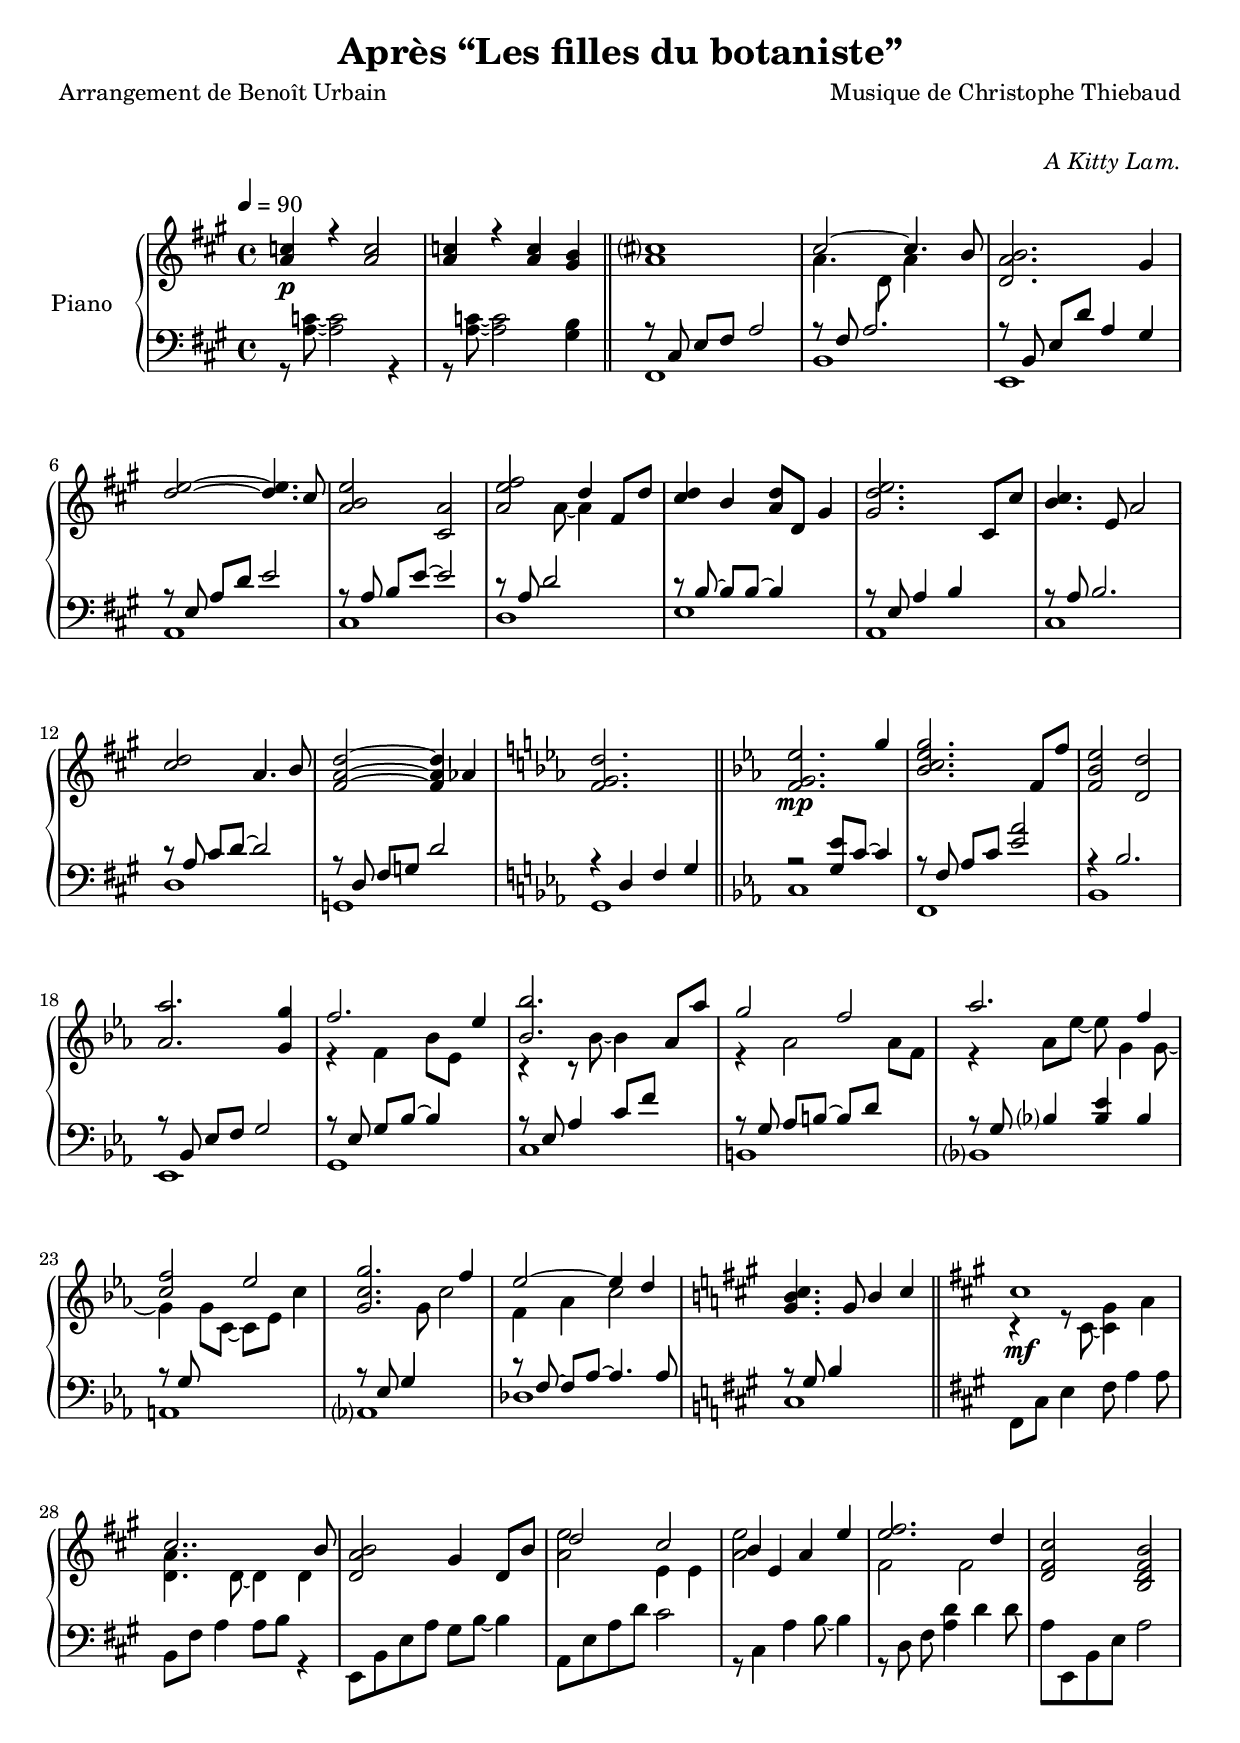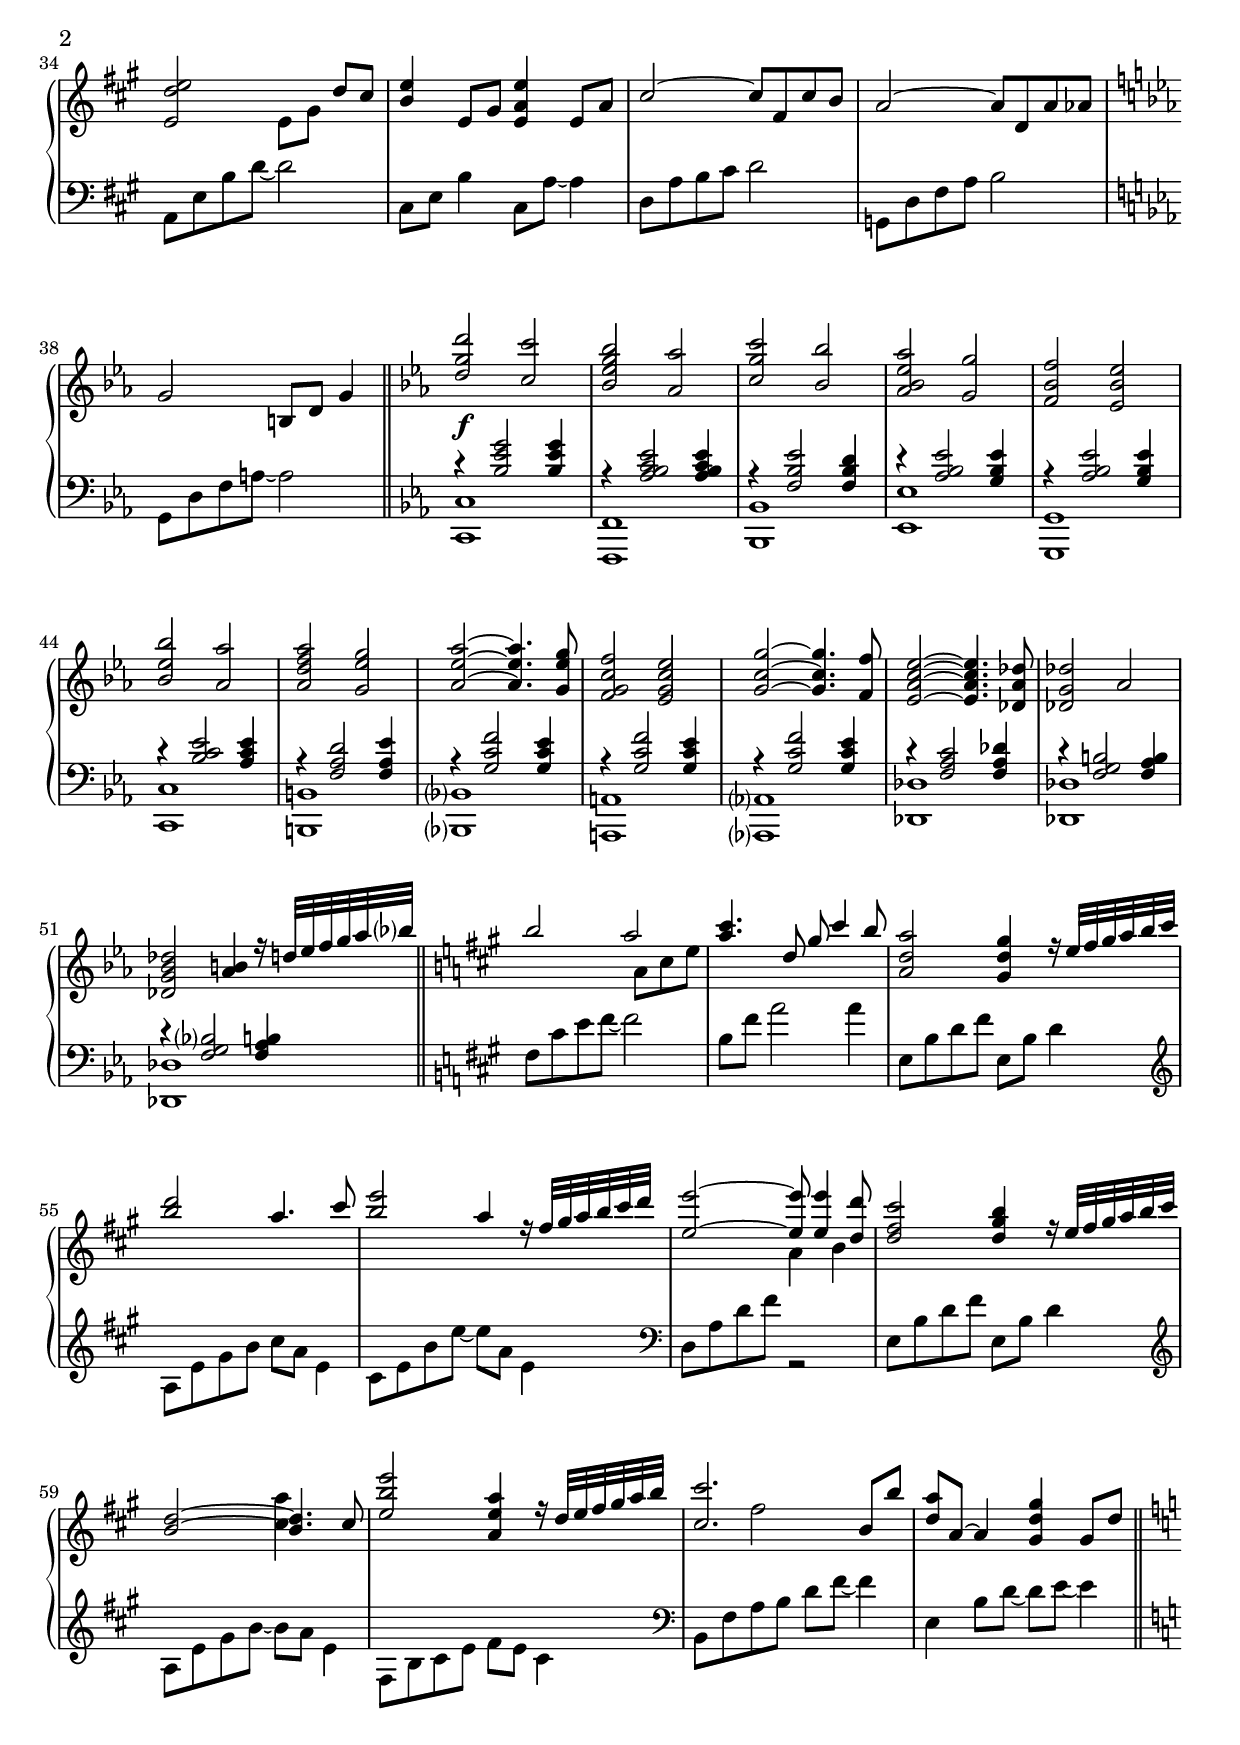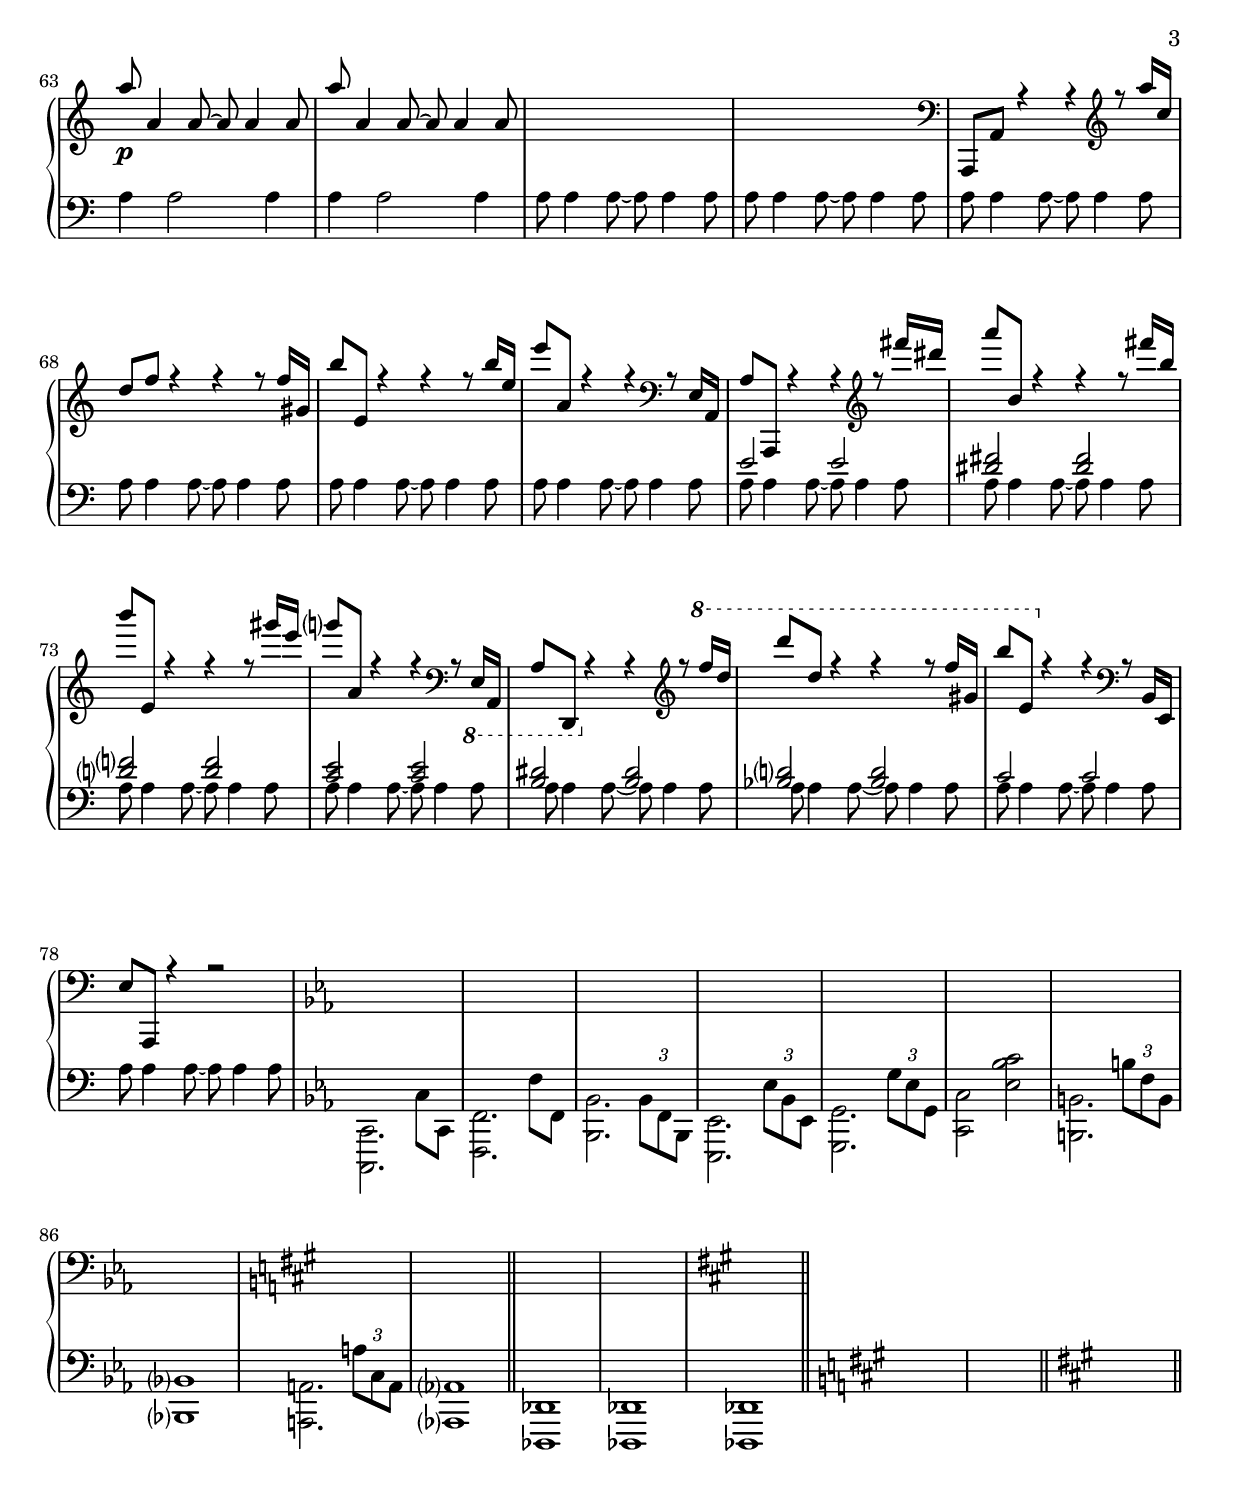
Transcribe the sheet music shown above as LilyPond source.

\version "2.22"

%{
\paper {
  page-count = #2
}
%}

% #(set-global-staff-size 16)

\header {
  title = #"Après “Les filles du botaniste”"
  composer = #"Musique de Christophe Thiebaud"
  poet = #"Arrangement de Benoît Urbain"
}

\markup {
  \vspace #1
}

% UPPER %%%%%%%%%%%%%%%%%%%%%%%%%%%%%%%%%%%%%%%%%%%%%%%%

reexpositionPartOneUpper = {
  \key a \major
  <<
    \new Voice \relative a' { 
      \voiceOne
      | s1
      \bar "||"
    }
    \new Voice \relative a { 
      \voiceTwo 
      | s1
    }
  >>
}

reexpositionPartTwoUpper = {
  \key c \minor
  <<
    \new Voice \relative ees' { 
      \voiceOne
      | s1
      | s1
      | s1
      | s1
      | s1
      | s1
      | s1
      | s1
      \key a \major
      | s1
      | s1
      \bar "||"
    }
    \new Voice \relative ees' { 
      \voiceTwo 
      | s1
      | s1
      | s1
      | s1
      | s1
      | s1
      | s1
      | s1
      | s1
      | s1
      | s1
      | s1
    }
  >>
}

developmentUpper = {
  % \key a \minor
  <<  %{%}
    \new Voice \relative a'' { 
      \voiceOne
      | a8\p a,4 a8~ a a4 a8 
      | a'8  a,4 a8~ a a4 a8 
      \repeat unfold #2 s1 
    
        \clef bass
      | a,,,8 a'            r4 r \clef treble r8             a'''16      c,
      | d8   f              r4 r              r8             f16         gis,
      | b'8  e,,            r4 r              r8             b''16       e,
      | e'8  a,,            r4 r \clef bass   r8             e,16        a,
      | a'8  a,,            r4 r \clef treble r8             fis'''''16  dis
      | a'8  b,,            r4 r              r8             fis''16     b,
      | b'8  e,,,           r4 r              r8             gis''16     e
      | g8   a,,            r4 r \clef bass   r8 \ottava #-1 
                                                             e,,16       a,
      | a'8  d,, \ottava #0 
                            r4 r \clef treble r8 \ottava #1  
                                                             f'''''16     d
      | d'8  d,             r4 r              r8             f16          gis,
      | b'8  e,, \ottava #0 
                            r4 r \clef bass   r8             b,,16        e,
      | e'8  a,,            r4 r2
    
      % \bar "||"
    }  
    \new Voice \transpose g a \relative g { 
      \voiceTwo 
      \key g \minor
      \repeat unfold #14 {| s1} 
      %{
      | g8  g'  r4 r r8 g'16   bes, | c8  ees  r4 r r8 ees16 fis, 
      | a'8 d,, r4 r r8 a'16   d,   | d'8 g,,  r4 r r8 d''16 g,  
      | g'8 g,, r4 r r8 e''16  cis  | g'8 a,,  r4 r r8 e''16 a,    
      | a'8 d,, r4 r r8 fis'16 d    | f8  g,,  r4 r r8 d''16 g,   
      | g'8 c,, r4 r r8 ees'16 c    | c'8  c,  r4 r r8 ees16 fis,
      | a'8 d,, r4 r r8 a''16  d,   | d'8  g,, r4 r2
      %}

    }
  >>
}

expositionBisPartThreeUpper = {
  \key a \major
  <<
    \new Voice \relative a'' { 
      \voiceOne
      | b2 a
      | <a cis>4. d,8 gis cis4 b8
      | <a, d a'>2 <gis d' gis>4 r16 e'32 fis gis a b cis
      | <b d>2 a4. cis8
      | <b e>2 a4 r16 fis32 gis a b cis d
      | <e, e'>2~ <e e'>8 <e e'>4 <d d'>8
      | <d fis cis'>2 <d gis b>4 r16 e32 fis gis a b cis
      | <b, d>2~ <b d>4. cis8
      | <e b' e>2 <a, e' a>4 r16 d32 e fis gis a b 
      | <cis, cis'>2. b8 b'
      | <d, a'>8 a~ a4 <gis d' gis>4 gis8 d' 
      | \bar "||"
    }
    \new Voice \relative a' { 
      \voiceTwo 
      | s2 s8 a cis e
      | s1
      | s1
      | s1
      | s1
      | s2 a,4 b
      | s1
      | s2 <cis a'>4 s4
      | s1
      | s4 fis2 s4
      | s1
    }
  >>
}

expositionBisPartTwoUpper = {
  \key c \minor
  <<
    \new Voice \relative c'' { 
      \voiceOne
      | <d g d'>2\f       <c c'>
      | <bes ees g bes>   < aes aes'>
      | <c g' c>          < bes bes'>
      | <aes bes ees aes> <g g'>
      | <f bes f'>        <ees bes' ees>
      | <bes' ees bes'>   <aes aes'>
      | <aes d f aes>     <g ees' g>
      | <aes ees' aes>~   <aes ees' aes>4. <g ees' g>8
      | <f g c f>2        <ees g c ees>
      | <g c g'>~         <g c g'>4. <f f'>8
      | <ees aes c ees>2~ <ees aes c ees>4. <des aes' des>8
      | <des g des'>2     aes'
      | <des, g bes des>  <aes' b>4 r16 d32 ees f g aes bes
      |
      \bar "||"
    }
    \new Voice \relative c' { 
      \voiceTwo 
      | s1
      | s1
      | s1
      | s1
      | s1
      | s1
      | s1
      | s1
      | s1
      | s1
      | s1
      | s1
      | s1
    }
  >>
}

expositionBisPartOneUpper = {
  \key a \major
  <<
    \new Voice \relative a' { 
      \voiceOne
      | cis1\mf
      | cis2.. b8
      | <d, a' b>2 gis4 d8 b'
      | d2 cis 
      | b4 e, a e' 
      | <e fis>2. d4
      | <d, fis cis'>2 <b d fis b>
      | <e d' e>2 s4 d'8 cis
      | <b e>4 e,8 gis <e a e'>4 e8 a
      | cis2~ cis8 fis, cis' b 
      | a2~ a8 d, a' aes 
      \key c \minor
      | g2 b,8 d g4
      \bar "||"
    }
    \new Voice \relative a { 
      \voiceTwo 
      | r4 r8 cis~ <cis gis'>4 a'      
      | <d, a'>4. d8~ d4 d
      | s1
      | <a' e'>2 e4 e
      | <a e'>2 s2
      | fis  fis
      | s1
      | s2 e8 gis s4
      | s1
      | s1
      | s1
    }
  >>
}

expositionPartTwoUpper = {
  \key c \minor
  <<
    \new Voice \relative ees' { 
      \voiceOne
      | <f g ees'>2.\mp g'4
      | <bes, c ees g>2. f8 f'
      | <f, bes ees>2 <d d'>
      | <aes' aes'>2. <g g'>4
      | f'2. ees4
      | <bes bes'>2. aes8 aes'
      | g2 f 
      | aes2. f4 
      | <c f>2 ees
      | <c g g'>2. f4
      | ees2~ ees4 d 
      \key a \major
      | <gis, b cis>4. gis8 b4 cis
      \bar "||"
    }
    \new Voice \relative ees' { 
      \voiceTwo 
      | s1
      | s1
      | s1
      | s1
      | r4 f bes8 ees, s4
      | r4 r8 bes'~ bes4 s4
      | r4 aes2 aes8 f 
      | r4 aes8 ees'~ ees g,4 g8~
      | g4 g8 c,~ c ees c'4
      | s4. g8 c2
      | f,4 aes c2
    }
  >>

}

expositionPartOneUpper = {
  \key a \major


  <<
    \new Voice \relative a' { 
      \voiceOne
      % \override Voice.NoteHead.color = #(x11-color 'red3)
      | <a c>4\p r <a c>2 
      | <a c>4 r <a c> <gis b>
      | <a cis>1
      | cis2~ cis4. b8
      | <d, a' b>2. gis4
      %
      | <d' e>2~ <d e>4. cis8
      | <a b e>2 <cis, a'>2
      | <a' e' fis>2 d4 fis,8 d'8
      | <cis d>4 b <a d>8 d, gis4
      | <gis d' e>2. cis,8 cis'
      %
      | <b cis>4. e,8 a2
      | <cis d>2 a4. b8
      | <fis a d>2~ <fis a d>4 aes4
      \key c \minor
      | <f g d'>2. s4
    }
    \new Voice \relative a { 
      \voiceTwo 
      | s1
      | s1
      | s1
      | a'4. d,8 a'4 s4
      | s1
      %
      | s1
      | s1
      | s4. a8~ a4 s4
      | s1
      | s1 
      %
      | s1
      | s1
      | s1
      | s1
    }
  >>
  
}

% LOWER %%%%%%%%%%%%%%%%%%%%%%%%%%%%%%%%%%%%%%%%%%%%%%%%

reexpositionPartOneLower = {
  \clef bass
  \key a \major


  <<
    \new Voice \relative a { 
      \voiceTwo  
      | s1

    }
    \new Voice \relative a,, { 
      \voiceOne 
      | s1
      \bar "||"
    }
  >>
}

reexpositionPartTwoLower = {
  \clef bass
  \key c \minor


  <<
    \new Voice \relative c' { 
      \voiceTwo  
      | <c,,  c,  >2. c'8 c,
      | <f    f,  >2. f'8 f,
      | <bes  bes,>2. \tupletUp \tuplet 3/2 { bes8  f   bes, }
      | <ees  ees,>2. \tupletUp \tuplet 3/2 { ees'8 bes ees, }
      | <g    g,  >2. \tupletUp \tuplet 3/2 { g'8   ees g,   }
      | <c    c,  >2  <ees bes' c>
      | <b    b,  >2. \tupletUp \tuplet 3/2 { b'8   f   b,   }
      | <bes  bes,>1
      | <a    a,  >2. \tupletUp \tuplet 3/2 { a'8   c,  a    }
      | <aes  aes,>1
      | <des, des,>1
      | <des  des,>1
      | <des  des,>1
      | s1
    }
    \new Voice \relative ees, { 
      \voiceOne 
      | s1
      | s1
      | s1
      | s1
      | s1
      | s1
      | s1
      | s1
      | s1
      | s1
      | s1
      | s1
      | s1
      \key a \major
      | s1
      | s1
      \bar "||"
    }
  >>
}

developmentLower = {
  \clef bass
  \key a \minor
  <<
    \new Voice \relative a' { 
      \voiceOne
      \repeat unfold 8 {| s1}
      | e2 e2
      | <dis fis>2 <dis fis>2
      | <d f>2 <d f>2
      | <c e>2 <c e>2
      | <b dis>2 <b dis>2
      | <bes d>2 <bes d>2
      | c2 c2
      | s1
      % \bar "||"
    }
    \new Voice \relative a { 
      \voiceTwo 
      \repeat unfold 2 {| a4 a2 a4}
      \repeat unfold 14 {| a8 a4 a8~ a8 a4 a8 }
      
    }
  >>
}

expositionBisPartThreeLower = {
  \clef bass
  \key a \major


  <<
    \new Voice \relative a { 
      \voiceTwo  
      | fis8 cis' e fis~ fis2
      | b,8 fis' a2 a4
      | e,8 b' d fis e, b' d4
      \clef treble
      | a8 e' gis b cis a e4
      | cis8 e b' e~ e a, e4
      \clef bass
      | d,8 a' d fis r2
      | e,8 b' d fis e, b' d4
      \clef treble
      | a8 e' gis b~ b a e4
      | fis,8 b cis e fis e cis4
      \clef bass
      | b,8 fis' a b d fis~ fis4
      | e,4 b'8 d~ d e~ e4 
    }
    \new Voice \relative a,, { 
      \voiceOne 
      | s1
      | s1
      | s1
      | s1
      | s1
      | s1
      | s1
      | s1
      | s1
      | s1
      | s1
      \bar "||"
    }
  >>
}

expositionBisPartTwoLower = {
  \clef bass
  \key c \minor


  <<
    \new Voice \relative c { 
      \voiceOne
      | r4 <bes' ees g>2 <bes ees g>4
      | r4 <aes bes c ees>2 <aes bes c ees>4
      | r4 <f bes ees>2 <f bes d>4
      | r4 <aes bes ees>2 <g bes ees>4
      | r4 <aes bes ees>2 <g bes ees>4
      | r4 <bes c ees>2 <aes c ees>4
      | r4 <f aes d>2 <f aes ees'>4
      | r4 <g c f>2 <g c ees>4
      | r4 <g c f>2 <g c ees>4
      | r4 <g c f>2 <g c ees>4
      | r4 <f aes c>2 <f aes des>4
      | r4 <f  g  b>2 <f  aes  b>4
      | r4 <f  g  bes>2 <f  aes  b>4
    }
    \new Voice \relative c,, { 
      \voiceTwo 
      | <c' c'>1
      | <f, f'>1
      | <bes bes'>1
      | <ees ees'>1
      | <g, g'>1
      | <c c'>1
      | <b b'>1
      | <bes bes'>1
      | <a a'>1
      | <aes aes'>1
      | <des des'>1
      | <des des'>1
      | <des des'>1
      \bar "||"
    }
  >>
}

expositionBisPartOneLower = {
  \key a \major
  \clef bass
  <<
    \new Voice \relative a, { 
      \voiceTwo 
      | fis8 cis' e4 fis8 a4 a8
      | b,8 fis' a4 a8 b r4
      | e,,8 b' e a gis b~ b4
      | a,8 e' a d cis2
      | r8 cis,4 a' b8~ b4
      | r8 \autoBeamOff d, \autoBeamOn fis <a d>4 d4 d8 
      | a8 e, b' e a2
      | a,8 e' b' d~ d2
      | cis,8 e b'4 cis,8 a'~ a4
      | d,8 a' b cis d2
      | g,,8 d' fis a b2
      | g,8 d' f a~ a2
    }
    \new Voice \relative a { 
      \voiceOne
      | s1
      | s1
      | s1
      | s1
      | s1
      | s1
      | s1
      | s1
      | s1
      | s1
      | s1
      \key c \minor
      | s1
      \bar "||"

    }
  >>
}

expositionPartTwoLower = {
  \key c \minor
  \clef bass
  <<
    \new Voice \relative ees, { 
      \voiceTwo 
      | c'
      | f,
      | bes
      | ees,
      | g
      | c
      | b
      | bes
      | a
      | aes
      | des
      \key a \major
      | cis
    }
    \new Voice \relative ees { 
      \voiceOne
      | r2 <g ees'>8 c8~ c4
      | r8 \autoBeamOff f,8 \autoBeamOn aes c <ees aes>2 
      | r4 bes2.
      | r8 \autoBeamOff bes, \autoBeamOn ees f g2
      | r8 \autoBeamOff ees \autoBeamOn g bes~ bes4 s4
      | r8 ees, aes4 c8 f s4
      | r8 \autoBeamOff g, \autoBeamOn aes b~ b d s4
      | r8 \autoBeamOff g, \autoBeamOn bes4 <bes ees> bes
      | r8 \autoBeamOff g \autoBeamOn s2.
      | r8 \autoBeamOff ees \autoBeamOn g4 s2
      | r8 \autoBeamOff f~ \autoBeamOn f aes~ aes4. aes8
      \key a \major
      | r8 \autoBeamOff gis \autoBeamOn b4 s2
    }
  >>
}

expositionPartOneLower = {
  \clef bass
  \key a \major


  <<
    \new Voice \relative a { 
      \voiceTwo  
      | r8 <a c>8~ <a c>2 r4 
      | r8 <a c>8~ <a c>2 <gis b>4
      | fis,1 
      | b 
      | e,
      | a
      | cis
      | d
      | e
      | a,
      | cis
      | d 
      | g,
      | g

    }
    \new Voice \relative a,, { 
      \voiceOne 
      | s1
      | s1
      \bar "||"
      | r8 \autoBeamOff cis' \autoBeamOn e fis a2 
      | r8 fis a2.
      | r8 \autoBeamOff b,   \autoBeamOn e d' a4 gis
      % 
      | r8 \autoBeamOff e    \autoBeamOn a d e2
      | r8 \autoBeamOff a,   \autoBeamOn b e~ e2
      | r8 a, d2 s4 
      | r8 \autoBeamOff b~   \autoBeamOn b b~ b4 s
      | r8 \autoBeamOff e,   \autoBeamOn a4 b s
      % 
      | r8 \autoBeamOff a    \autoBeamOn b2.
      | r8 \autoBeamOff a    \autoBeamOn cis d~ d2
      | r8 \autoBeamOff d,   \autoBeamOn fis g d'2
      \key c \minor
      | r4 d, f g
      \bar "||"
    }
  >>
}

\score{

  \header {
    opus = \markup {\italic "A Kitty Lam."}
  }
  \new PianoStaff <<
    \set PianoStaff.instrumentName = #"Piano  "
    \new Staff = "RH"  {
      \tempo 4 = 90
      \expositionPartOneUpper
      \expositionPartTwoUpper
      \expositionBisPartOneUpper
      \expositionBisPartTwoUpper
      \expositionBisPartThreeUpper
      \developmentUpper
      \reexpositionPartTwoUpper
      \reexpositionPartOneUpper
    }
    \new Staff = "LH" {
      \expositionPartOneLower
      \expositionPartTwoLower
      \expositionBisPartOneLower
      \expositionBisPartTwoLower
      \expositionBisPartThreeLower
      \developmentLower
      \reexpositionPartTwoLower
      \reexpositionPartOneLower
    }
  >>
  \layout{

    \accidentalStyle modern-voice-cautionary
  }
  \midi{
    \tempo 4 = 90
  }
}

